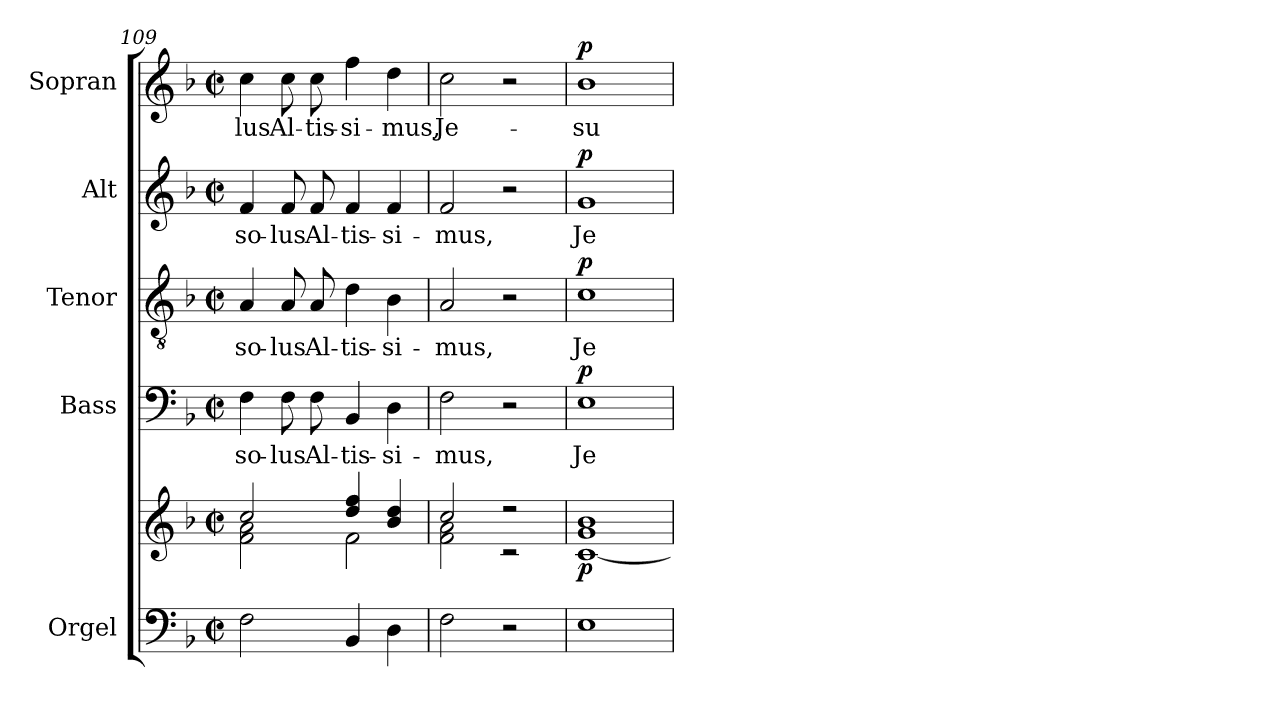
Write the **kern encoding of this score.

**kern	**kern	**dynam	**kern	**text	**dynam	**kern	**text	**dynam	**kern	**text	**dynam	**kern	**text	**dynam
*part5	*part5	*part5	*part4	*part4	*part4	*part3	*part3	*part3	*part2	*part2	*part2	*part1	*part1	*part1
*staff6	*staff5	*staff5/6	*staff4	*staff4	*staff4	*staff3	*staff3	*staff3	*staff2	*staff2	*staff2	*staff1	*staff1	*staff1
*I"Orgel	*	*	*I"Bass	*	*	*I"Tenor	*	*	*I"Alt	*	*	*I"Sopran	*	*
*I'Org.	*	*	*I'B.	*	*	*I'T.	*	*	*I'A.	*	*	*I'S.	*	*
!!LO:LB:g=z
*clefF4	*clefG2	*	*clefF4	*	*	*clefGv2	*	*	*clefG2	*	*	*clefG2	*	*
*k[b-]	*k[b-]	*	*k[b-]	*	*	*k[b-]	*	*	*k[b-]	*	*	*k[b-]	*	*
*F:	*F:	*	*F:	*	*	*F:	*	*	*F:	*	*	*F:	*	*
*M2/2	*M2/2	*	*M2/2	*	*	*M2/2	*	*	*M2/2	*	*	*M2/2	*	*
*met(c|)	*met(c|)	*	*met(c|)	*	*	*met(c|)	*	*	*met(c|)	*	*	*met(c|)	*	*
=109	=109	=109	=109	=109	=109	=109	=109	=109	=109	=109	=109	=109	=109	=109
*	*^	*	*	*	*	*	*	*	*	*	*	*	*	*
!	!	!	!	!	!LO:LY:b	!	!	!LO:LY:b	!	!	!LO:LY:b	!	!	!LO:LY:b	!
2F\	2cc/	2f\ 2a\	.	4F\	so-	.	4A/	so-	.	4f/	so-	.	4cc\	-lus	.
!	!	!	!	!	!LO:LY:b	!	!	!LO:LY:b	!	!	!LO:LY:b	!	!	!LO:LY:b	!
.	.	.	.	8F\	-lus	.	8A/	-lus	.	8f/	-lus	.	8cc\	Al-	.
!	!	!	!	!	!LO:LY:b	!	!	!LO:LY:b	!	!	!LO:LY:b	!	!	!LO:LY:b	!
.	.	.	.	8F\	Al-	.	8A/	Al-	.	8f/	Al-	.	8cc\	-tis-	.
!	!	!	!	!	!LO:LY:b	!	!	!LO:LY:b	!	!	!LO:LY:b	!	!	!LO:LY:b	!
4BB-/	4dd/ 4ff/	2f\	.	4BB-/	-tis-	.	4d\	-tis-	.	4f/	-tis-	.	4ff\	-si-	.
!	!	!	!	!	!LO:LY:b	!	!	!LO:LY:b	!	!	!LO:LY:b	!	!	!LO:LY:b	!
4D\	4b-/ 4dd/	.	.	4D\	-si-	.	4B-\	-si-	.	4f/	-si-	.	4dd\	-mus,	.
=110	=110	=110	=110	=110	=110	=110	=110	=110	=110	=110	=110	=110	=110	=110	=110
!	!	!	!	!	!LO:LY:b	!	!	!LO:LY:b	!	!	!LO:LY:b	!	!	!LO:LY:b	!
2F\	2cc/	2f\ 2a\	.	2F\	-mus,	.	2A/	-mus,	.	2f/	-mus,	.	2cc\	Je-	.
2r	2r	2r	.	2r	.	.	2r	.	.	2r	.	.	2r	.	.
=111	=111	=111	=111	=111	=111	=111	=111	=111	=111	=111	=111	=111	=111	=111	=111
!	!	!	!LO:DY:b	!	!LO:LY:b	!LO:DY:a	!	!LO:LY:b	!LO:DY:a	!	!LO:LY:b	!LO:DY:a	!	!LO:LY:b	!LO:DY:a
1E	1g 1b-	[<1c	p	1E	Je-	p	1c	Je-	p	1g	Je-	p	1b-	-su	p
*	*v	*v	*	*	*	*	*	*	*	*	*	*	*	*	*
=	=	=	=	=	=	=	=	=	=	=	=	=	=	=
*-	*-	*-	*-	*-	*-	*-	*-	*-	*-	*-	*-	*-	*-	*-
